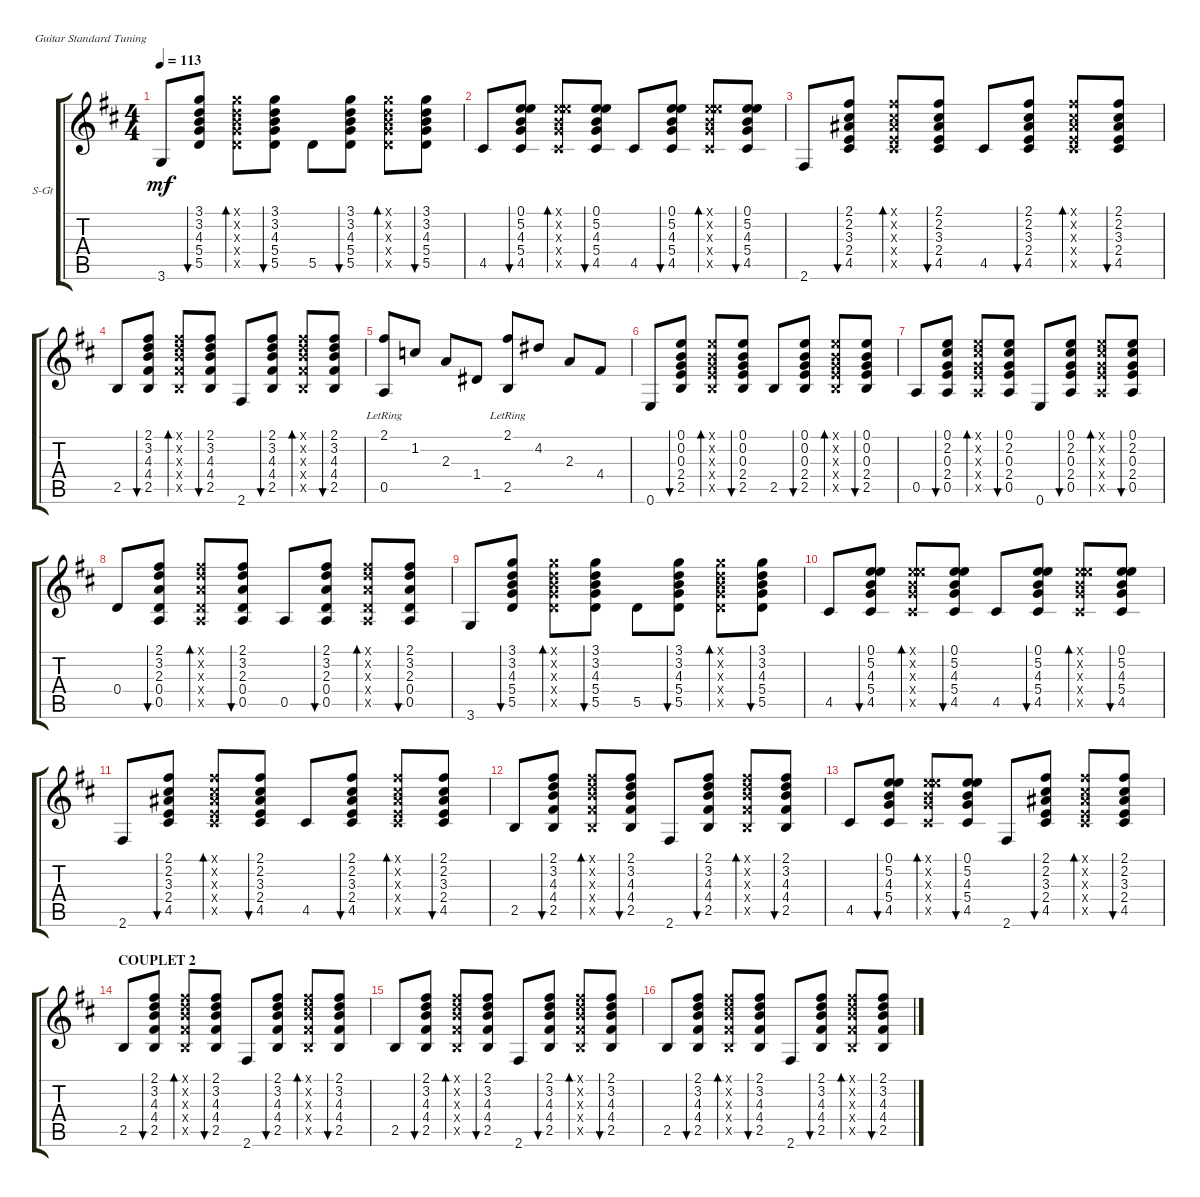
\defaultSystemsLayout 4
\bracketExtendMode groupsimilarinstruments
\firstSystemTrackNameOrientation horizontal
\otherSystemsTrackNameOrientation horizontal
\track ("Steel Guitar" "S-Gt") {instrument acousticguitarsteel}
\staff {score tabs}
\tuning (E4 B3 G3 D3 A2 E2)
\ts (4 4)
\tempo 113
\clef g2
\ks bminor
3.6.8{dy mf} (5.5 5.4 4.3 3.2 3.1).8{bu 30} (5.5{x} 5.4{x} 4.3{x} 3.2{x} 3.1{x}).8{bd 30} (5.5 5.4 4.3 3.2 3.1).8{bu 30} 5.5.8 (5.5 5.4 4.3 3.2 3.1).8{bu 30} (5.5{x} 5.4{x} 4.3{x} 3.2{x} 3.1{x}).8{bd 30} (5.5 5.4 4.3 3.2 3.1).8{bu 30} |
4.5.8 (4.5 5.4 4.3 5.2 0.1).8{bu 30} (4.5{x} 5.4{x} 4.3{x} 5.2{x} 0.1{x}).8{bd 30} (4.5 5.4 4.3 5.2 0.1).8{bu 30} 4.5.8 (4.5 5.4 4.3 5.2 0.1).8{bu 30} (4.5{x} 5.4{x} 4.3{x} 5.2{x} 0.1{x}).8{bd 30} (4.5 5.4 4.3 5.2 0.1).8{bu 30} |
2.6.8 (4.5 2.4 3.3 2.2 2.1).8{bu 30} (4.5{x} 2.4{x} 3.3{x} 2.2{x} 2.1{x}).8{bd 30} (4.5 2.4 3.3 2.2 2.1).8{bu 30} 4.5.8 (4.5 2.4 3.3 2.2 2.1).8{bu 30} (4.5{x} 2.4{x} 3.3{x} 2.2{x} 2.1{x}).8{bd 30} (4.5 2.4 3.3 2.2 2.1).8{bu 30} |
2.5.8 (2.5 4.4 4.3 3.2 2.1).8{bu 30} (2.5{x} 4.4{x} 4.3{x} 3.2{x} 2.1{x}).8{bd 30} (2.5 4.4 4.3 3.2 2.1).8{bu 30} 2.6.8 (2.5 4.4 4.3 3.2 2.1).8{bu 30} (2.5{x} 4.4{x} 4.3{x} 3.2{x} 2.1{x}).8{bd 30} (2.5 4.4 4.3 3.2 2.1).8{bu 30} |
(2.1 0.5{lr}).8 1.2.8 2.3.8 1.4.8 (2.1 2.5{lr}).8 4.2.8 2.3.8 4.4.8 |
0.6.8 (2.5 2.4 0.3 0.2 0.1).8{bu 30} (2.5{x} 2.4{x} 0.3{x} 0.2{x} 0.1{x}).8{bd 30} (2.5 2.4 0.3 0.2 0.1).8{bu 30} 2.5.8 (2.5 2.4 0.3 0.2 0.1).8{bu 30} (2.5{x} 2.4{x} 0.3{x} 0.2{x} 0.1{x}).8{bd 30} (2.5 2.4 0.3 0.2 0.1).8{bu 30} |
0.5.8 (0.5 2.4 0.3 2.2 0.1).8{bu 30} (0.5{x} 2.4{x} 0.3{x} 2.2{x} 0.1{x}).8{bd 30} (0.5 2.4 0.3 2.2 0.1).8{bu 30} 0.6.8 (0.5 2.4 0.3 2.2 0.1).8{bu 30} (0.5{x} 2.4{x} 0.3{x} 2.2{x} 0.1{x}).8{bd 30} (0.5 2.4 0.3 2.2 0.1).8{bu 30} |
0.4.8 (0.5 0.4 2.3 3.2 2.1).8{bu 30} (0.5{x} 0.4{x} 2.3{x} 3.2{x} 2.1{x}).8{bd 30} (0.5 0.4 2.3 3.2 2.1).8{bu 30} 0.5.8 (0.5 0.4 2.3 3.2 2.1).8{bu 30} (0.5{x} 0.4{x} 2.3{x} 3.2{x} 2.1{x}).8{bd 30} (0.5 0.4 2.3 3.2 2.1).8{bu 30} |
3.6.8 (5.5 5.4 4.3 3.2 3.1).8{bu 30} (5.5{x} 5.4{x} 4.3{x} 3.2{x} 3.1{x}).8{bd 30} (5.5 5.4 4.3 3.2 3.1).8{bu 30} 5.5.8 (5.5 5.4 4.3 3.2 3.1).8{bu 30} (5.5{x} 5.4{x} 4.3{x} 3.2{x} 3.1{x}).8{bd 30} (5.5 5.4 4.3 3.2 3.1).8{bu 30} |
4.5.8 (4.5 5.4 4.3 5.2 0.1).8{bu 30} (4.5{x} 5.4{x} 4.3{x} 5.2{x} 0.1{x}).8{bd 30} (4.5 5.4 4.3 5.2 0.1).8{bu 30} 4.5.8 (4.5 5.4 4.3 5.2 0.1).8{bu 30} (4.5{x} 5.4{x} 4.3{x} 5.2{x} 0.1{x}).8{bd 30} (4.5 5.4 4.3 5.2 0.1).8{bu 30} |
2.6.8 (4.5 2.4 3.3 2.2 2.1).8{bu 30} (4.5{x} 2.4{x} 3.3{x} 2.2{x} 2.1{x}).8{bd 30} (4.5 2.4 3.3 2.2 2.1).8{bu 30} 4.5.8 (4.5 2.4 3.3 2.2 2.1).8{bu 30} (4.5{x} 2.4{x} 3.3{x} 2.2{x} 2.1{x}).8{bd 30} (4.5 2.4 3.3 2.2 2.1).8{bu 30} |
2.5.8 (2.5 4.4 4.3 3.2 2.1).8{bu 30} (2.5{x} 4.4{x} 4.3{x} 3.2{x} 2.1{x}).8{bd 30} (2.5 4.4 4.3 3.2 2.1).8{bu 30} 2.6.8 (2.5 4.4 4.3 3.2 2.1).8{bu 30} (2.5{x} 4.4{x} 4.3{x} 3.2{x} 2.1{x}).8{bd 30} (2.5 4.4 4.3 3.2 2.1).8{bu 30} |
4.5.8 (4.5 5.4 4.3 5.2 0.1).8{bu 30} (4.5{x} 5.4{x} 4.3{x} 5.2{x} 0.1{x}).8{bd 30} (4.5 5.4 4.3 5.2 0.1).8{bu 30} 2.6.8 (4.5 2.4 3.3 2.2 2.1).8{bu 30} (4.5{x} 2.4{x} 3.3{x} 2.2{x} 2.1{x}).8{bd 30} (4.5 2.4 3.3 2.2 2.1).8{bu 30} |
\section ("" "COUPLET 2")
2.5.8 (2.5 4.4 4.3 3.2 2.1).8{bu 30} (2.5{x} 4.4{x} 4.3{x} 3.2{x} 2.1{x}).8{bd 30} (2.5 4.4 4.3 3.2 2.1).8{bu 30} 2.6.8 (2.5 4.4 4.3 3.2 2.1).8{bu 30} (2.5{x} 4.4{x} 4.3{x} 3.2{x} 2.1{x}).8{bd 30} (2.5 4.4 4.3 3.2 2.1).8{bu 30} |
2.5.8 (2.5 4.4 4.3 3.2 2.1).8{bu 30} (2.5{x} 4.4{x} 4.3{x} 3.2{x} 2.1{x}).8{bd 30} (2.5 4.4 4.3 3.2 2.1).8{bu 30} 2.6.8 (2.5 4.4 4.3 3.2 2.1).8{bu 30} (2.5{x} 4.4{x} 4.3{x} 3.2{x} 2.1{x}).8{bd 30} (2.5 4.4 4.3 3.2 2.1).8{bu 30} |
2.5.8 (2.5 4.4 4.3 3.2 2.1).8{bu 30} (2.5{x} 4.4{x} 4.3{x} 3.2{x} 2.1{x}).8{bd 30} (2.5 4.4 4.3 3.2 2.1).8{bu 30} 2.6.8 (2.5 4.4 4.3 3.2 2.1).8{bu 30} (2.5{x} 4.4{x} 4.3{x} 3.2{x} 2.1{x}).8{bd 30} (2.5 4.4 4.3 3.2 2.1).8{bu 30}
